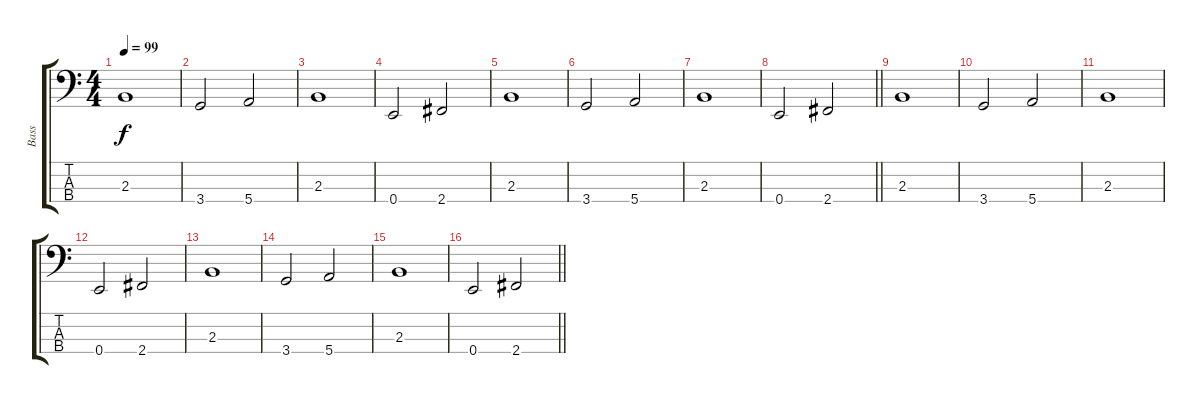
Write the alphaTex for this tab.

\track ("Bass" "Bass") {instrument electricbassfinger}
\staff {score tabs}
\tuning (G2 D2 A1 E1) {hide}
\ts (4 4)
\tempo 99
\clef f4
\ks c
2.3.1{dy f} |
3.4.2 5.4.2 |
2.3.1 |
0.4.2 2.4.2 |
2.3.1 |
3.4.2 5.4.2 |
2.3.1 |
\barLineRight lightlight
0.4.2 2.4.2 |
2.3.1 |
3.4.2 5.4.2 |
2.3.1 |
0.4.2 2.4.2 |
2.3.1 |
3.4.2 5.4.2 |
2.3.1 |
\barLineRight lightlight
0.4.2 2.4.2
